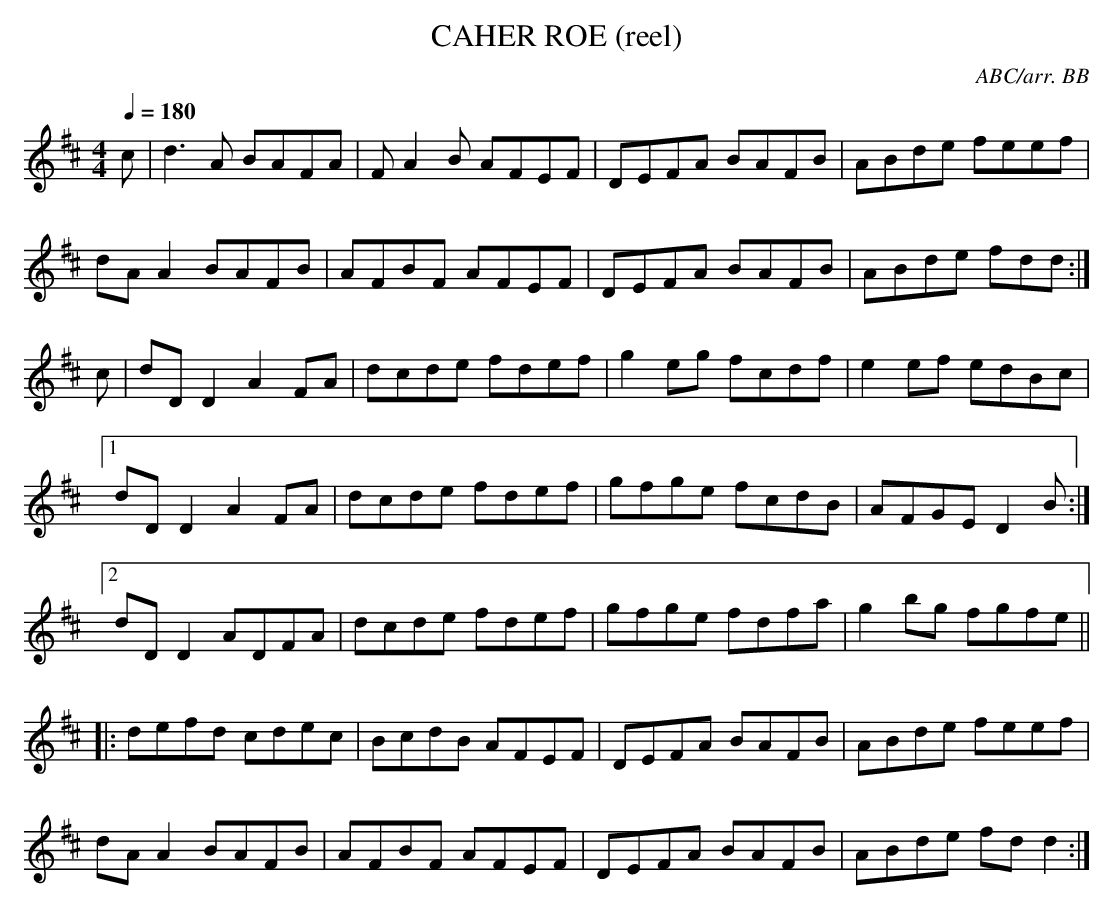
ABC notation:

X:1
T:CAHER ROE (reel)
C:ABC/arr. BB
M:4/4
Q:1/4=180
L:1/8
K:D
c|d3A BAFA|FA2B AFEF|DEFA BAFB|ABde feef|
dAA2 BAFB|AFBF AFEF|DEFA BAFB|ABde fdd :|
c|dDD2 A2FA|dcde fdef|g2eg fcdf|e2ef edBc|
[1 dDD2 A2FA|dcde fdef|gfge fcdB|AFGE D2B:|
[2 dDD2 ADFA|dcde fdef|gfge fdfa|g2bg fgfe||
|: defd cdec|BcdB AFEF|DEFA BAFB|ABde feef|
dAA2 BAFB|AFBF AFEF|DEFA BAFB|ABde fdd2 :|
